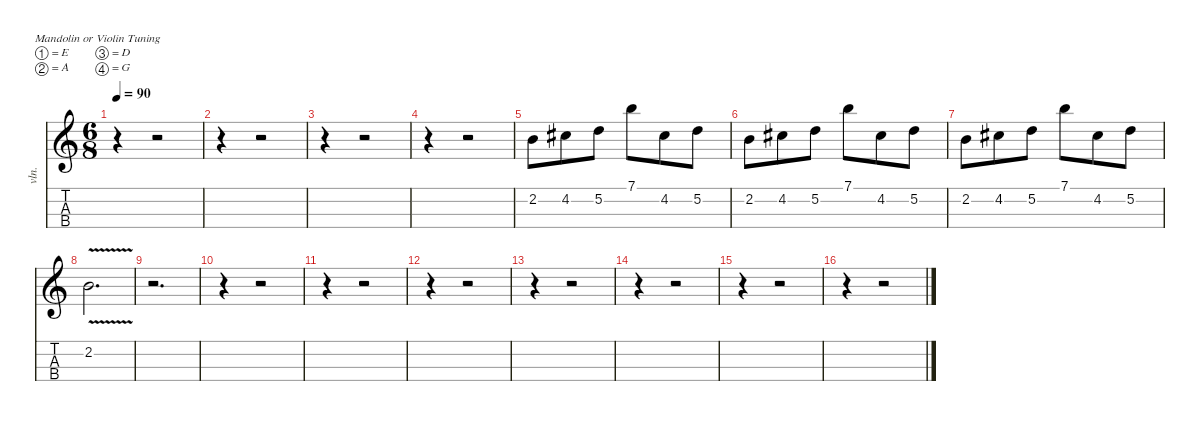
\defaultSystemsLayout 4
\hideDynamics
\bracketExtendMode nobrackets
\otherSystemsTrackNameOrientation horizontal
\track ("Gavin Wright" "vln.") {instrument violin}
\staff {score tabs}
\tuning (E5 A4 D4 G3)
\ts (6 8)
\tempo 90
\clef g2
\ks c
r.4{dy f} r.2 |
r.4 r.2 |
r.4 r.2 |
r.4 r.2 |
2.2.8 4.2{acc #}.8 5.2.8 7.1.8 4.2{acc #}.8 5.2.8 |
2.2.8 4.2{acc #}.8 5.2.8 7.1.8 4.2{acc #}.8 5.2.8 |
2.2.8 4.2{acc #}.8 5.2.8 7.1.8 4.2{acc #}.8 5.2.8 |
2.2{v}.2{d} |
r.2{d} |
r.4 r.2 |
r.4 r.2 |
r.4 r.2 |
r.4 r.2 |
r.4 r.2 |
r.4 r.2 |
r.4 r.2
